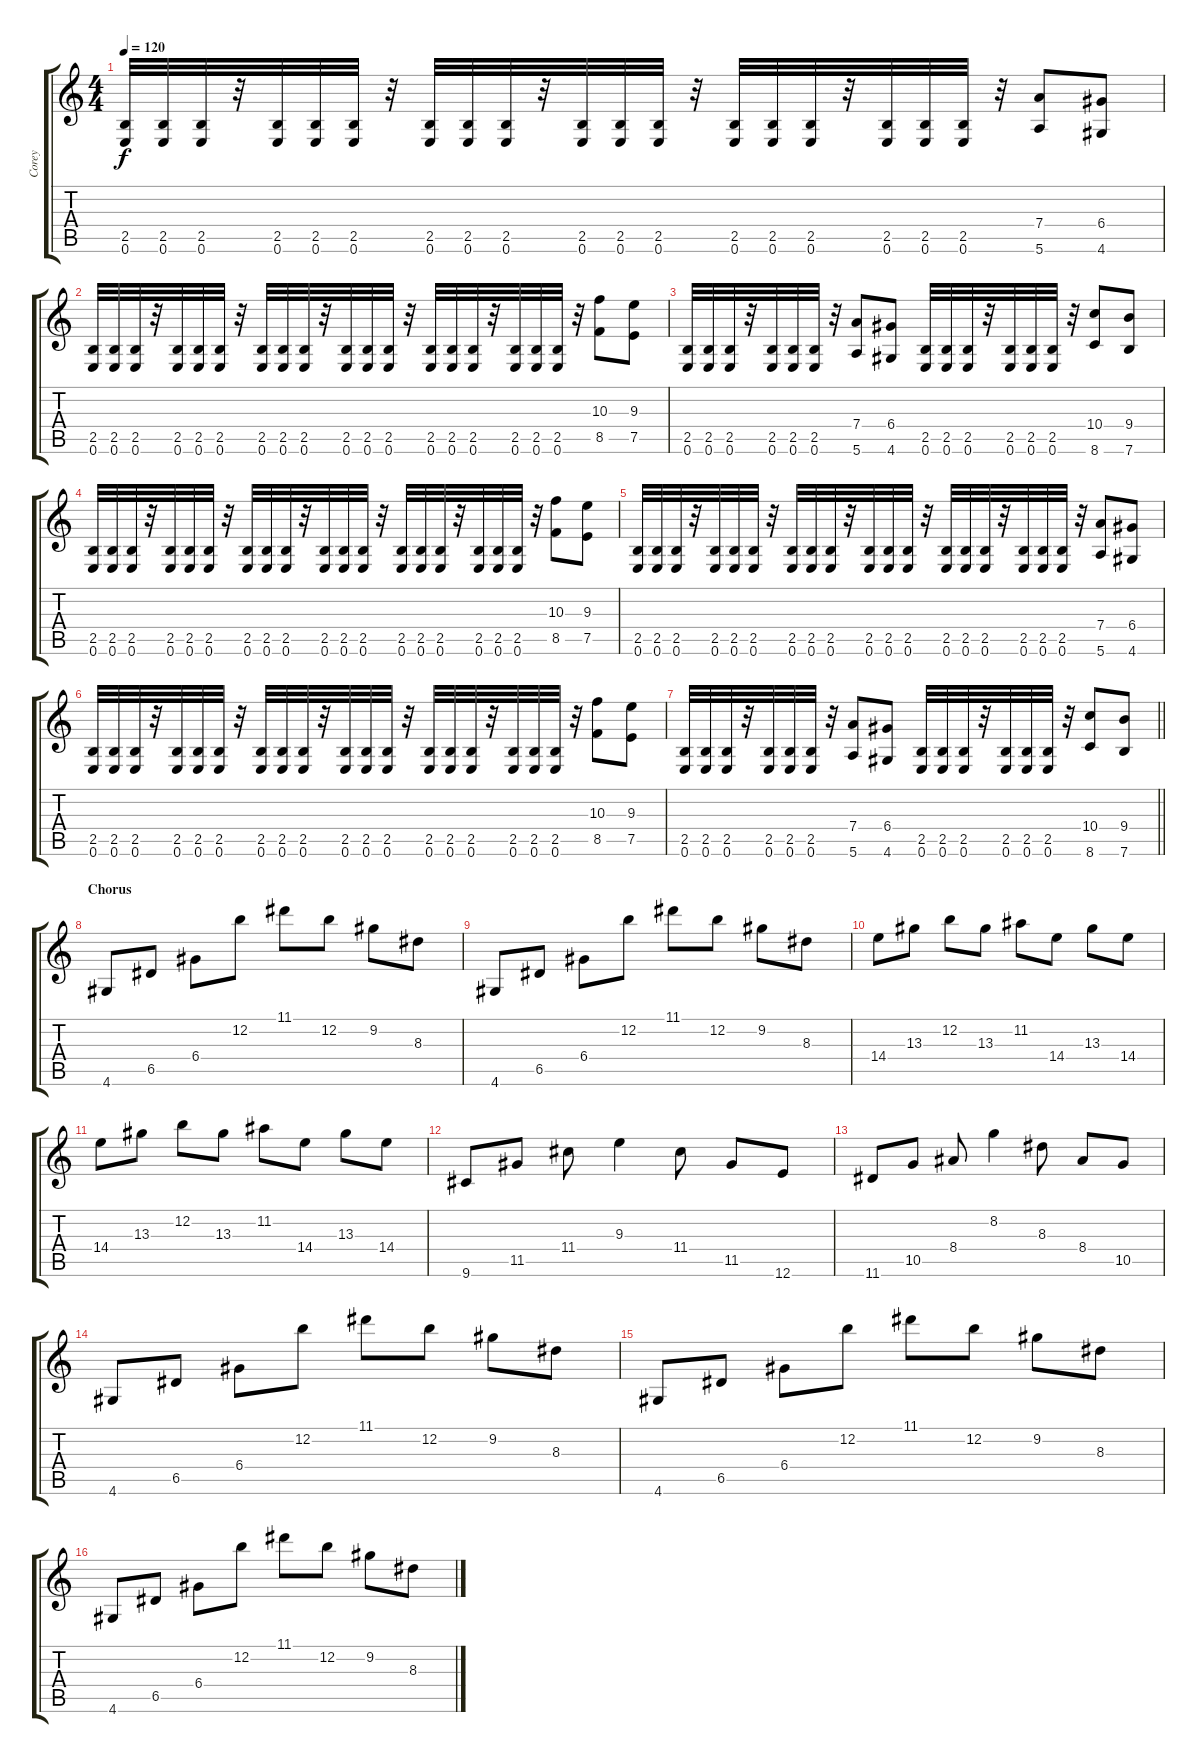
\track ("Corey" "Corey") {instrument distortionguitar}
\staff {score tabs}
\tuning (E4 B3 G3 D3 A2 E2) {hide}
\ts (4 4)
\tempo 120
\clef g2
\ks c
(2.5 0.6).32{dy f} (2.5 0.6).32 (2.5 0.6).32 r.32 (2.5 0.6).32 (2.5 0.6).32 (2.5 0.6).32 r.32 (2.5 0.6).32 (2.5 0.6).32 (2.5 0.6).32 r.32 (2.5 0.6).32 (2.5 0.6).32 (2.5 0.6).32 r.32 (2.5 0.6).32 (2.5 0.6).32 (2.5 0.6).32 r.32 (2.5 0.6).32 (2.5 0.6).32 (2.5 0.6).32 r.32 (7.4 5.6).8 (6.4 4.6).8 |
(2.5 0.6).32 (2.5 0.6).32 (2.5 0.6).32 r.32 (2.5 0.6).32 (2.5 0.6).32 (2.5 0.6).32 r.32 (2.5 0.6).32 (2.5 0.6).32 (2.5 0.6).32 r.32 (2.5 0.6).32 (2.5 0.6).32 (2.5 0.6).32 r.32 (2.5 0.6).32 (2.5 0.6).32 (2.5 0.6).32 r.32 (2.5 0.6).32 (2.5 0.6).32 (2.5 0.6).32 r.32 (10.3 8.5).8 (9.3 7.5).8 |
(2.5 0.6).32 (2.5 0.6).32 (2.5 0.6).32 r.32 (2.5 0.6).32 (2.5 0.6).32 (2.5 0.6).32 r.32 (7.4 5.6).8 (6.4 4.6).8 (2.5 0.6).32 (2.5 0.6).32 (2.5 0.6).32 r.32 (2.5 0.6).32 (2.5 0.6).32 (2.5 0.6).32 r.32 (10.4 8.6).8 (9.4 7.6).8 |
(2.5 0.6).32 (2.5 0.6).32 (2.5 0.6).32 r.32 (2.5 0.6).32 (2.5 0.6).32 (2.5 0.6).32 r.32 (2.5 0.6).32 (2.5 0.6).32 (2.5 0.6).32 r.32 (2.5 0.6).32 (2.5 0.6).32 (2.5 0.6).32 r.32 (2.5 0.6).32 (2.5 0.6).32 (2.5 0.6).32 r.32 (2.5 0.6).32 (2.5 0.6).32 (2.5 0.6).32 r.32 (10.3 8.5).8 (9.3 7.5).8 |
(2.5 0.6).32 (2.5 0.6).32 (2.5 0.6).32 r.32 (2.5 0.6).32 (2.5 0.6).32 (2.5 0.6).32 r.32 (2.5 0.6).32 (2.5 0.6).32 (2.5 0.6).32 r.32 (2.5 0.6).32 (2.5 0.6).32 (2.5 0.6).32 r.32 (2.5 0.6).32 (2.5 0.6).32 (2.5 0.6).32 r.32 (2.5 0.6).32 (2.5 0.6).32 (2.5 0.6).32 r.32 (7.4 5.6).8 (6.4 4.6).8 |
(2.5 0.6).32 (2.5 0.6).32 (2.5 0.6).32 r.32 (2.5 0.6).32 (2.5 0.6).32 (2.5 0.6).32 r.32 (2.5 0.6).32 (2.5 0.6).32 (2.5 0.6).32 r.32 (2.5 0.6).32 (2.5 0.6).32 (2.5 0.6).32 r.32 (2.5 0.6).32 (2.5 0.6).32 (2.5 0.6).32 r.32 (2.5 0.6).32 (2.5 0.6).32 (2.5 0.6).32 r.32 (10.3 8.5).8 (9.3 7.5).8 |
\barLineRight lightlight
(2.5 0.6).32 (2.5 0.6).32 (2.5 0.6).32 r.32 (2.5 0.6).32 (2.5 0.6).32 (2.5 0.6).32 r.32 (7.4 5.6).8 (6.4 4.6).8 (2.5 0.6).32 (2.5 0.6).32 (2.5 0.6).32 r.32 (2.5 0.6).32 (2.5 0.6).32 (2.5 0.6).32 r.32 (10.4 8.6).8 (9.4 7.6).8 |
\section ("" "Chorus")
4.6.8{volume 8 instrument electricguitarjazz} 6.5.8 6.4.8 12.2.8 11.1.8 12.2.8 9.2.8 8.3.8 |
4.6.8 6.5.8 6.4.8 12.2.8 11.1.8 12.2.8 9.2.8 8.3.8 |
14.4.8 13.3.8 12.2.8 13.3.8 11.2.8 14.4.8 13.3.8 14.4.8 |
14.4.8 13.3.8 12.2.8 13.3.8 11.2.8 14.4.8 13.3.8 14.4.8 |
9.6.8 11.5.8 11.4.8 9.3.4 11.4.8 11.5.8 12.6.8 |
11.6.8 10.5.8 8.4.8 8.2.4 8.3.8 8.4.8 10.5.8 |
4.6.8{volume 8 instrument electricguitarjazz} 6.5.8 6.4.8 12.2.8 11.1.8 12.2.8 9.2.8 8.3.8 |
4.6.8 6.5.8 6.4.8 12.2.8 11.1.8 12.2.8 9.2.8 8.3.8 |
4.6.8{volume 8 instrument electricguitarjazz} 6.5.8 6.4.8 12.2.8 11.1.8 12.2.8 9.2.8 8.3.8
